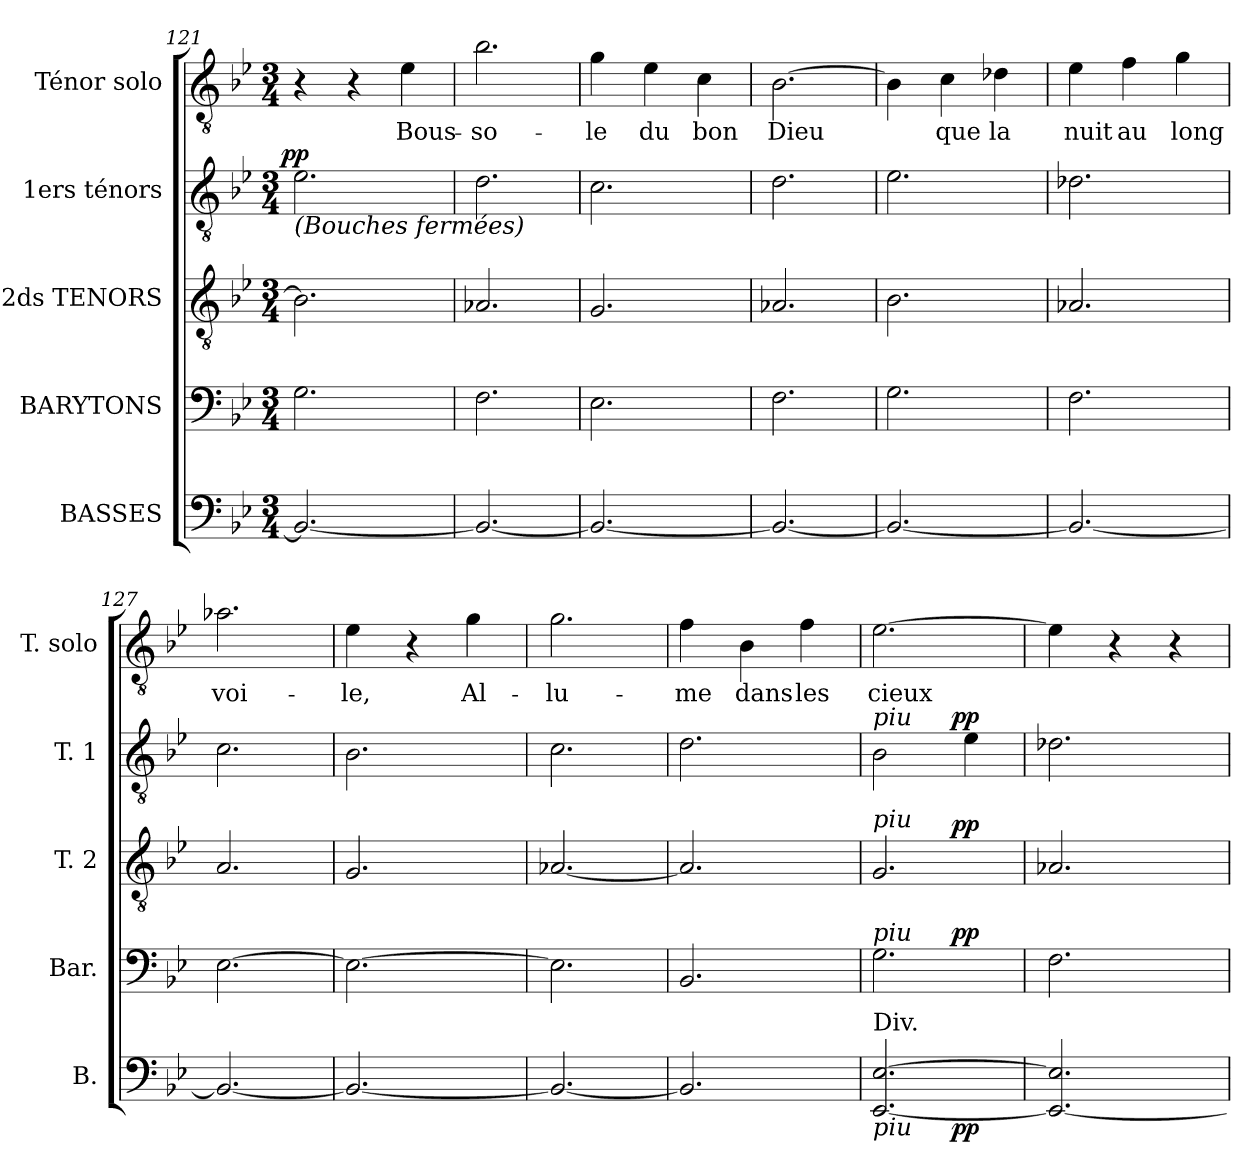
**kern	**dynam	**kern	**dynam	**kern	**dynam	**kern	**dynam	**kern	**text	**dynam
*part5	*part5	*part4	*part4	*part3	*part3	*part2	*part2	*part1	*part1	*part1
*staff5	*staff5	*staff4	*staff4	*staff3	*staff3	*staff2	*staff2	*staff1	*staff1	*staff1
*I"BASSES	*	*I"BARYTONS	*	*I"2ds TENORS	*	*I"1ers ténors	*	*I"Ténor solo	*	*
*I'B.	*	*I'Bar.	*	*I'T. 2	*	*I'T. 1	*	*I'T. solo	*	*
*clefF4	*	*clefF4	*	*clefGv2	*	*clefGv2	*	*clefGv2	*	*
*k[b-e-]	*	*k[b-e-]	*	*k[b-e-]	*	*k[b-e-]	*	*k[b-e-]	*	*
*B-:	*	*B-:	*	*B-:	*	*B-:	*	*B-:	*	*
*M3/4	*	*M3/4	*	*M3/4	*	*M3/4	*	*M3/4	*	*
=121	=121	=121	=121	=121	=121	=121	=121	=121	=121	=121
!	!	!	!	!	!	!LO:TX:b:i:t=(Bouches fermées)	!	!	!	!
!	!	!	!	!	!	!	!LO:DY:a:cj	!	!	!
2.BB-/_	.	2.G\	.	2.B-\]	.	2.e-\	pp	4r	.	.
.	.	.	.	.	.	.	.	4r	.	.
!	!	!	!	!	!	!	!	!	!	!LO:DY:a
.	.	.	.	.	.	.	.	4e-\	Bous-	cresc.
=122	=122	=122	=122	=122	=122	=122	=122	=122	=122	=122
2.BB-/_	.	2.F\	.	2.A-X/	.	2.d\	.	2.b-\	-so-	.
!!LO:PB:g=z
=123	=123	=123	=123	=123	=123	=123	=123	=123	=123	=123
2.BB-/_	.	2.E-\	.	2.G/	.	2.c\	.	4g\	-le	.
.	.	.	.	.	.	.	.	4e-\	du	.
.	.	.	.	.	.	.	.	4c\	bon	.
=124	=124	=124	=124	=124	=124	=124	=124	=124	=124	=124
2.BB-/_	.	2.F\	.	2.A-X/	.	2.d\	.	[2.B-\	Dieu	.
=125	=125	=125	=125	=125	=125	=125	=125	=125	=125	=125
2.BB-/_	.	2.G\	.	2.B-\	.	2.e-\	.	4B-\]	.	.
.	.	.	.	.	.	.	.	4c\	que	.
.	.	.	.	.	.	.	.	4d-X\	la	.
=126	=126	=126	=126	=126	=126	=126	=126	=126	=126	=126
2.BB-/_	.	2.F\	.	2.A-X/	.	2.d-X\	.	4e-\	nuit	.
.	.	.	.	.	.	.	.	4f\	au	.
.	.	.	.	.	.	.	.	4g\	long	.
=127	=127	=127	=127	=127	=127	=127	=127	=127	=127	=127
2.BB-/_	.	[2.E-\	.	2.A/	.	2.c\	.	2.a-X\	voi-	.
=128	=128	=128	=128	=128	=128	=128	=128	=128	=128	=128
2.BB-/_	.	2.E-\_	.	2.G/	.	2.B-\	.	4e-\	-le,	.
.	.	.	.	.	.	.	.	4r	.	.
.	.	.	.	.	.	.	.	4g\	Al-	.
=129	=129	=129	=129	=129	=129	=129	=129	=129	=129	=129
2.BB-/_	.	2.E-\]	.	[2.A-X/	.	2.c\	.	2.g\	-lu-	.
!!LO:LB:g=z
=130	=130	=130	=130	=130	=130	=130	=130	=130	=130	=130
2.BB-/]	.	2.BB-/	.	2.A-/]	.	2.d\	.	4f\	-me	.
.	.	.	.	.	.	.	.	4B-\	dans	.
.	.	.	.	.	.	.	.	4f\	les	.
=131	=131	=131	=131	=131	=131	=131	=131	=131	=131	=131
*^	*	*^	*	*^	*	*	*	*	*	*
!	!	!	!	!	!	!	!	!	!LO:TX:a:i:t=piu	!	!	!	!
!	!	!	!	!	!	!LO:TX:a:i:t=piu	!	!	!	!	!	!	!
!	!	!	!LO:TX:a:i:t=piu	!	!	!	!	!	!	!	!	!	!
!LO:TX:b:i:t=piu	!	!	!	!	!	!	!	!	!	!	!	!	!
!LO:TX:a:t=Div.	!	!	!	!	!	!	!	!	!	!	!	!	!
[2.EE-/ [2.E-/	2ryy	.	2.G\	2ryy	.	2.G/	2ryy	.	2B-\	.	[2.e-\	cieux	.
!	!	!LO:DY:b:cj	!	!	!LO:DY:a:cj	!	!	!LO:DY:a:cj	!	!LO:DY:a:cj	!	!	!
.	4ryy	pp	.	4ryy	pp	.	4ryy	pp	4e-\	pp	.	.	.
*v	*v	*	*	*	*	*v	*v	*	*	*	*	*	*
*	*	*v	*v	*	*	*	*	*	*	*	*
=132	=132	=132	=132	=132	=132	=132	=132	=132	=132	=132
2.EE-_/ 2.E-]/	.	2.F\	.	2.A-X/	.	2.d-X\	.	4e-\]	.	.
.	.	.	.	.	.	.	.	4r	.	.
.	.	.	.	.	.	.	.	4r	.	.
=	=	=	=	=	=	=	=	=	=	=
*-	*-	*-	*-	*-	*-	*-	*-	*-	*-	*-
